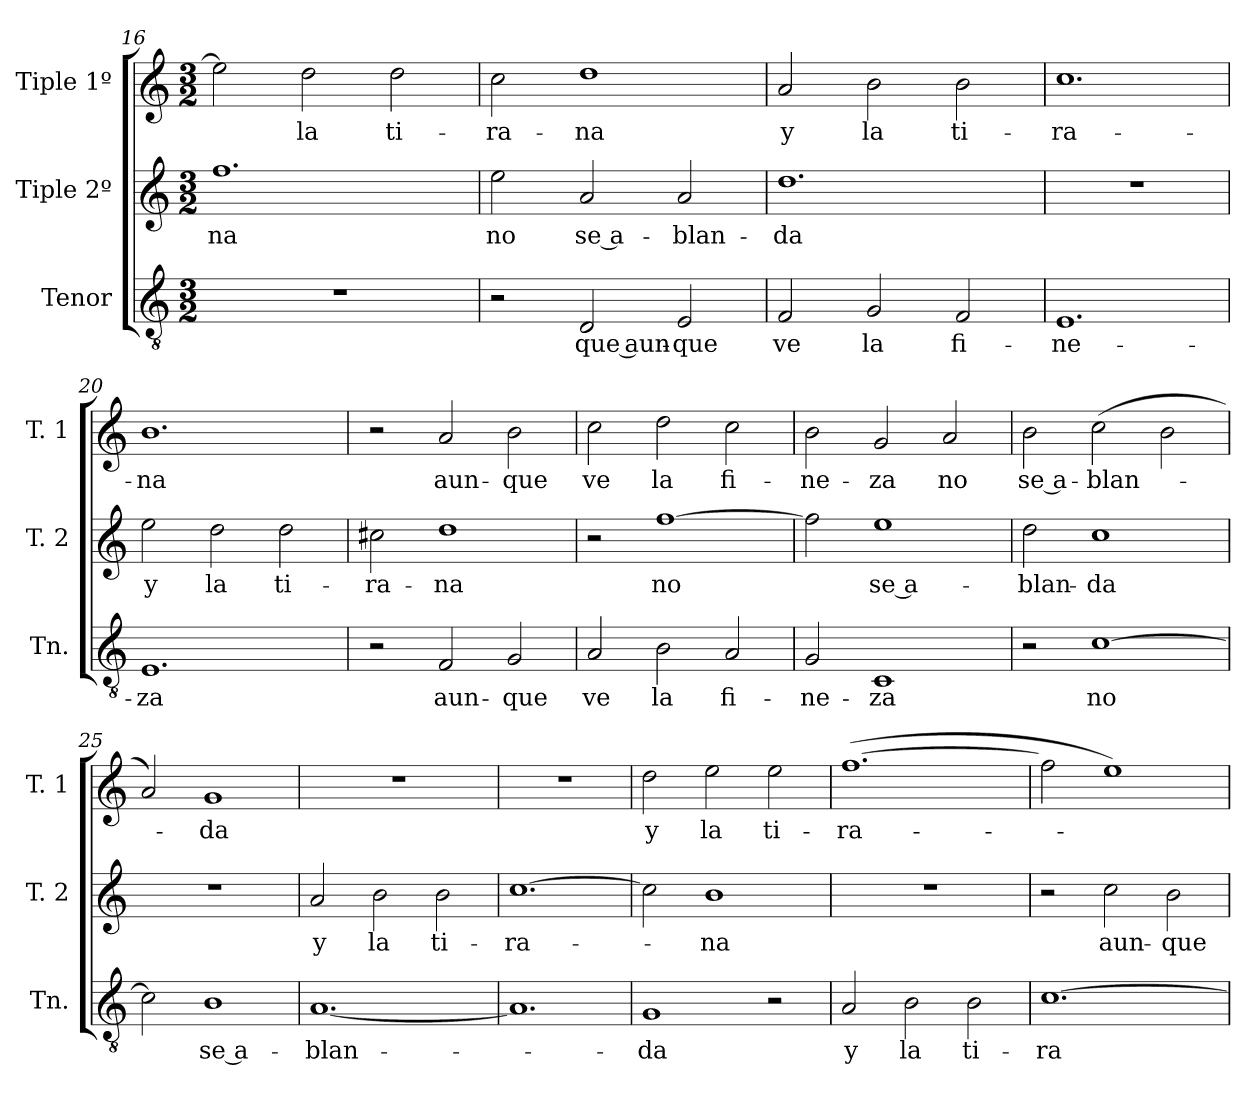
**kern	**text	**kern	**text	**kern	**text
*part3	*part3	*part2	*part2	*part1	*part1
*staff3	*staff3	*staff2	*staff2	*staff1	*staff1
*I"Tenor	*	*I"Tiple 2º	*	*I"Tiple 1º	*
*I'Tn.	*	*I'T. 2	*	*I'T. 1	*
*clefGv2	*	*clefG2	*	*clefG2	*
*M3/2	*	*M3/2	*	*M3/2	*
=16	=16	=16	=16	=16	=16
1.r	.	1.ff	-na	2ee]	.
.	.	.	.	2dd	la
.	.	.	.	2dd	ti-
=17	=17	=17	=17	=17	=17
2r	.	2ee	no	2cc	-ra-
2D	que aun-	2a	se a-	1dd	-na
2E	-que	2a	-blan-	.	.
=18	=18	=18	=18	=18	=18
2F	ve	1.dd	-da	2a	y
2G	la	.	.	2b	la
2F	fi-	.	.	2b	ti-
=19	=19	=19	=19	=19	=19
1.E	-ne-	1.r	.	1.cc	-ra-
=20	=20	=20	=20	=20	=20
1.E	-za	2ee	y	1.b	-na
.	.	2dd	la	.	.
.	.	2dd	ti-	.	.
=21	=21	=21	=21	=21	=21
2r	.	2cc#X	-ra-	2r	.
2F	aun-	1dd	-na	2a	aun-
2G	-que	.	.	2b	-que
=22	=22	=22	=22	=22	=22
2A	ve	2r	.	2cc	ve
2B	la	[1ff	no	2dd	la
2A	fi-	.	.	2cc	fi-
=23	=23	=23	=23	=23	=23
2G	-ne-	2ff]	.	2b	-ne-
1C	-za	1ee	se a-	2g	-za
.	.	.	.	2a	no
=24	=24	=24	=24	=24	=24
2r	.	2dd	-blan-	2b	se a-
[1c	-no	1cc	-da	(2cc	-blan-
.	.	.	.	2b	.
=25	=25	=25	=25	=25	=25
2c]	.	1.r	.	2a)	.
1B	se a-	.	.	1g	-da
=26	=26	=26	=26	=26	=26
[1.A	-blan-	2a	y	1.r	.
.	.	2b	la	.	.
.	.	2b	ti-	.	.
=27	=27	=27	=27	=27	=27
1.A]	.	[1.cc	-ra-	1.r	.
=28	=28	=28	=28	=28	=28
1G	-da	2cc]	.	2dd	y
.	.	1b	-na	2ee	la
2r	.	.	.	2ee	ti-
=29	=29	=29	=29	=29	=29
2A	y	1.r	.	([1.ff	-ra-
2B	la	.	.	.	.
2B	ti-	.	.	.	.
=30	=30	=30	=30	=30	=30
[1.c	-ra-	2r	.	2ff]	.
.	.	2cc	aun-	1ee)	.
.	.	2b	-que	.	.
=	=	=	=	=	=
*-	*-	*-	*-	*-	*-
